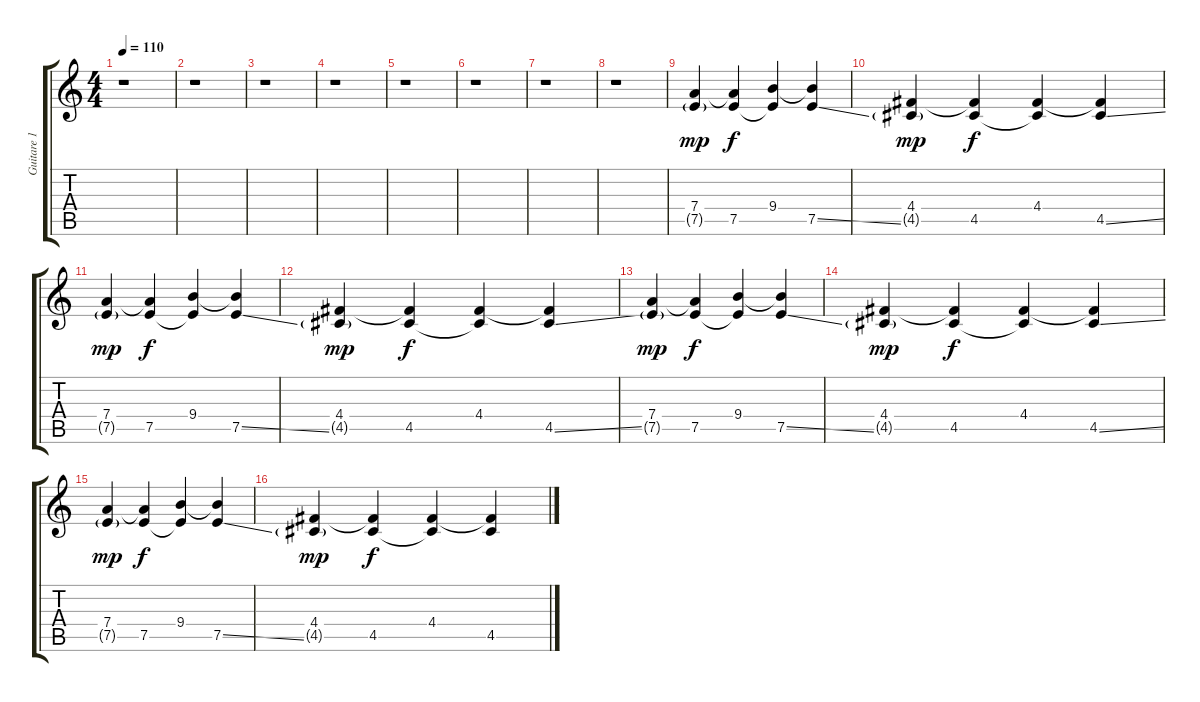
\track ("Guitare 1" "Guitare 1") {instrument electricguitarjazz}
\staff {score tabs}
\tuning (E4 B3 G3 D3 A2 E2) {hide}
\ts (4 4)
\tempo 110
\clef g2
\ks c
r.1{dy f} |
r.1 |
r.1 |
r.1 |
r.1 |
r.1 |
r.1 |
r.1 |
(7.4 7.5{g}).4{dy mp} (7.4{t} 7.5).4{dy f} (9.4 7.5{t}).4 (9.4{t} 7.5{ss}).4 |
(4.4 4.5{g}).4{dy mp} (4.4{t} 4.5).4{dy f} (4.4 4.5{t}).4 (4.4{t} 4.5{ss}).4 |
(7.4 7.5{g}).4{dy mp} (7.4{t} 7.5).4{dy f} (9.4 7.5{t}).4 (9.4{t} 7.5{ss}).4 |
(4.4 4.5{g}).4{dy mp} (4.4{t} 4.5).4{dy f} (4.4 4.5{t}).4 (4.4{t} 4.5{ss}).4 |
(7.4 7.5{g}).4{dy mp} (7.4{t} 7.5).4{dy f} (9.4 7.5{t}).4 (9.4{t} 7.5{ss}).4 |
(4.4 4.5{g}).4{dy mp} (4.4{t} 4.5).4{dy f} (4.4 4.5{t}).4 (4.4{t} 4.5{ss}).4 |
(7.4 7.5{g}).4{dy mp} (7.4{t} 7.5).4{dy f} (9.4 7.5{t}).4 (9.4{t} 7.5{ss}).4 |
(4.4 4.5{g}).4{dy mp} (4.4{t} 4.5).4{dy f} (4.4 4.5{t}).4 (4.4{t} 4.5{ss}).4
